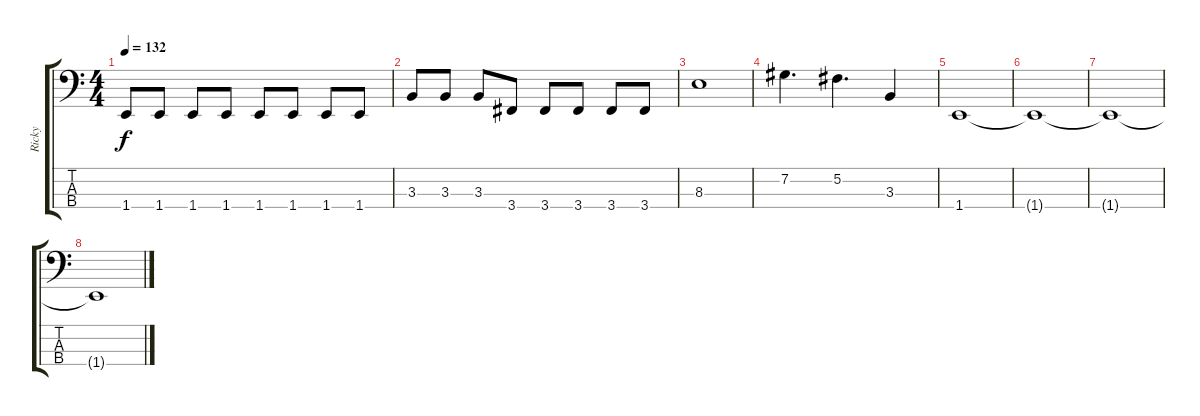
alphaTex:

\track ("Ricky" "Ricky") {instrument electricbasspick}
\staff {score tabs}
\tuning (Gb2 Db2 Ab1 Eb1) {hide}
\ts (4 4)
\tempo 132
\clef f4
\ks c
1.4.8{dy f} 1.4.8 1.4.8 1.4.8 1.4.8 1.4.8 1.4.8 1.4.8 |
3.3.8 3.3.8 3.3.8 3.4.8 3.4.8 3.4.8 3.4.8 3.4.8 |
8.3.1 |
7.2.4{d} 5.2.4{d} 3.3.4 |
1.4.1{volume 0} |
1.4{t}.1 |
1.4{t}.1 |
1.4{t}.1
